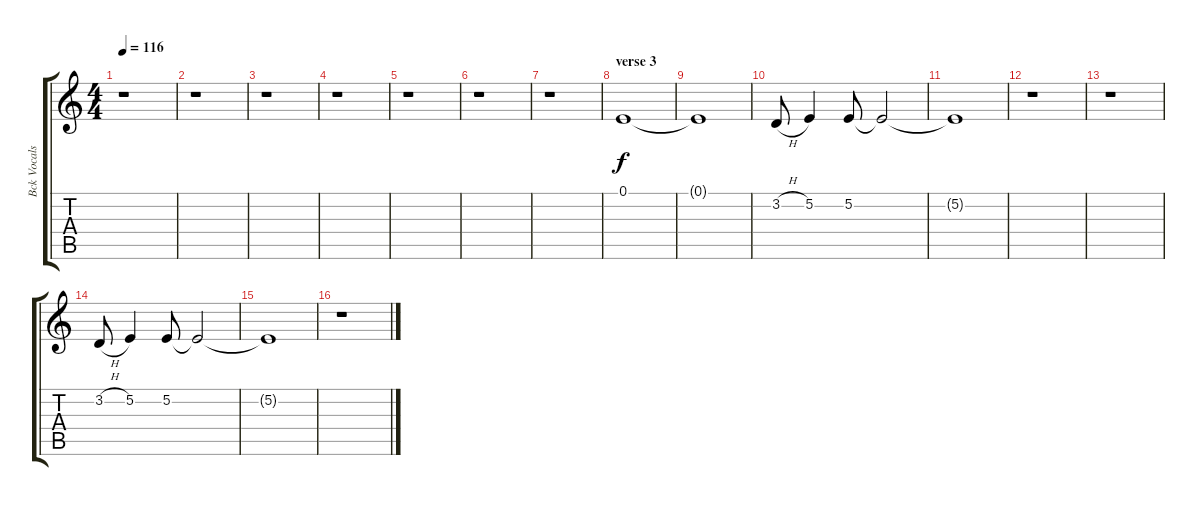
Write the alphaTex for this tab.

\track ("Bck Vocals" "Bck Vocals") {instrument lead6voice}
\staff {score tabs}
\tuning (E4 B3 G3 D3 A2 E2) {hide}
\ts (4 4)
\tempo 116
\clef g2
\ks c
r.1{dy f} |
r.1 |
r.1 |
r.1 |
r.1 |
r.1 |
r.1 |
\section ("" "verse 3")
0.1.1 |
0.1{t}.1 |
3.2{h}.8 5.2.4 5.2.8 5.2{t}.2 |
5.2{t}.1 |
r.1 |
r.1 |
3.2{h}.8 5.2.4 5.2.8 5.2{t}.2 |
5.2{t}.1 |
r.1
